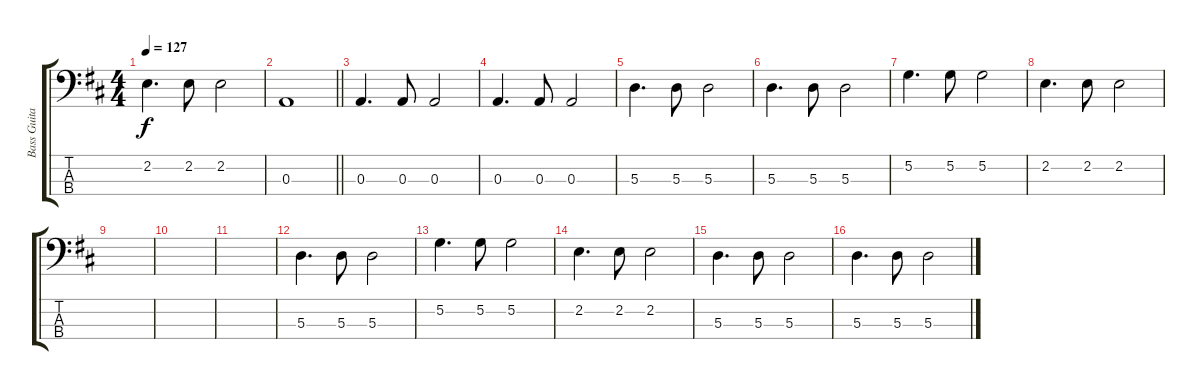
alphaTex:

\track ("Bass Guitar" "Bass Guita") {instrument electricbassfinger}
\staff {score tabs}
\tuning (G2 D2 A1 E1) {hide}
\ts (4 4)
\tempo 127
\clef f4
\ks d
2.2.4{d dy f} 2.2.8 2.2.2 |
\barLineRight lightlight
0.3.1 |
0.3.4{d} 0.3.8 0.3.2 |
0.3.4{d} 0.3.8 0.3.2 |
5.3.4{d} 5.3.8 5.3.2 |
5.3.4{d} 5.3.8 5.3.2 |
5.2.4{d} 5.2.8 5.2.2 |
2.2.4{d} 2.2.8 2.2.2 |
|
|
|
5.3.4{d} 5.3.8 5.3.2 |
5.2.4{d} 5.2.8 5.2.2 |
2.2.4{d} 2.2.8 2.2.2 |
5.3.4{d} 5.3.8 5.3.2 |
5.3.4{d} 5.3.8 5.3.2
